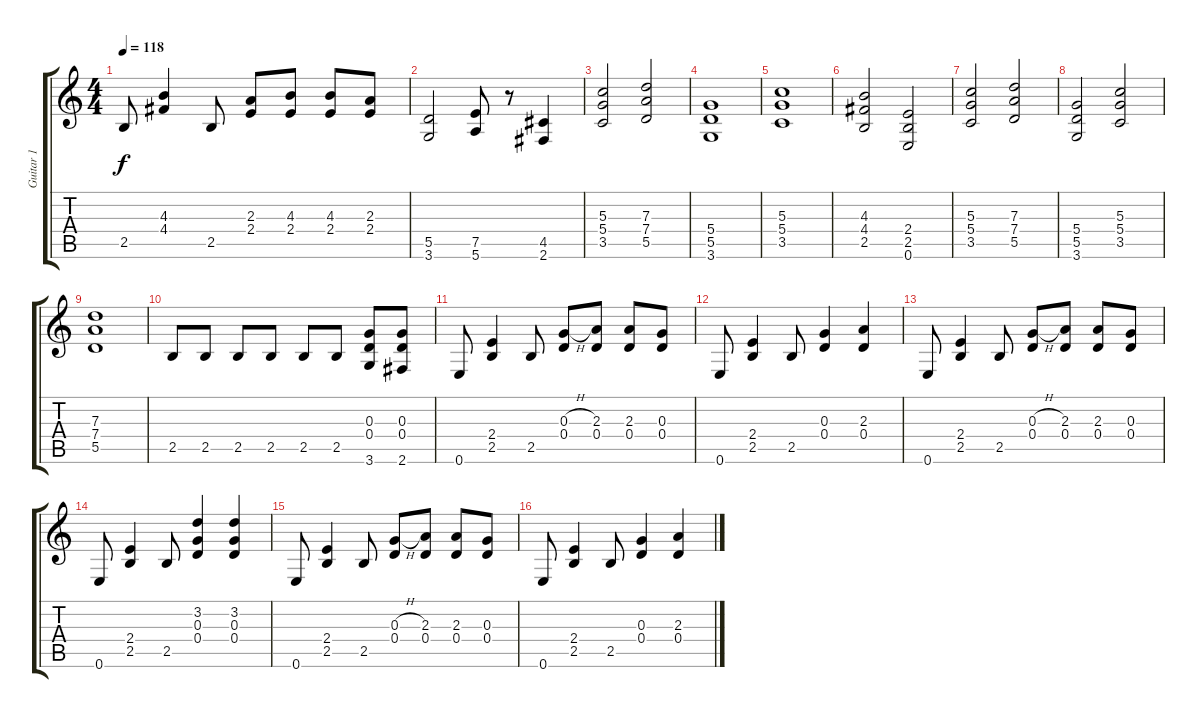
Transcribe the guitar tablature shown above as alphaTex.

\track ("Guitar 1" "Guitar 1") {instrument distortionguitar}
\staff {score tabs}
\tuning (E4 B3 G3 D3 A2 E2) {hide}
\ts (4 4)
\tempo 118
\clef g2
\ks c
2.5.8{dy f} (4.3 4.4).4 2.5.8 (2.3 2.4).8 (4.3 2.4).8 (4.3 2.4).8 (2.3 2.4).8 |
(5.5 3.6).2{volume 10} (7.5 5.6).8 r.8 (4.5 2.6).4 |
(5.3 5.4 3.5).2 (7.3 7.4 5.5).2 |
(5.4 5.5 3.6).1 |
(5.3 5.4 3.5).1 |
(4.3 4.4 2.5).2 (2.4 2.5 0.6).2 |
(5.3 5.4 3.5).2 (7.3 7.4 5.5).2 |
(5.4 5.5 3.6).2 (5.3 5.4 3.5).2 |
(7.3 7.4 5.5).1 |
2.5.8 2.5.8 2.5.8 2.5.8 2.5.8 2.5.8 (0.3 0.4 3.6).8 (0.3 0.4 2.6).8 |
0.6.8 (2.4 2.5).4 2.5.8 (0.3{h} 0.4).8 (2.3 0.4).8 (2.3 0.4).8 (0.3 0.4).8 |
0.6.8 (2.4 2.5).4 2.5.8 (0.3 0.4).4 (2.3 0.4).4 |
0.6.8 (2.4 2.5).4 2.5.8 (0.3{h} 0.4).8 (2.3 0.4).8 (2.3 0.4).8 (0.3 0.4).8 |
0.6.8 (2.4 2.5).4 2.5.8 (3.2 0.3 0.4).4 (3.2 0.3 0.4).4 |
0.6.8 (2.4 2.5).4 2.5.8 (0.3{h} 0.4).8 (2.3 0.4).8 (2.3 0.4).8 (0.3 0.4).8 |
0.6.8 (2.4 2.5).4 2.5.8 (0.3 0.4).4 (2.3 0.4).4
